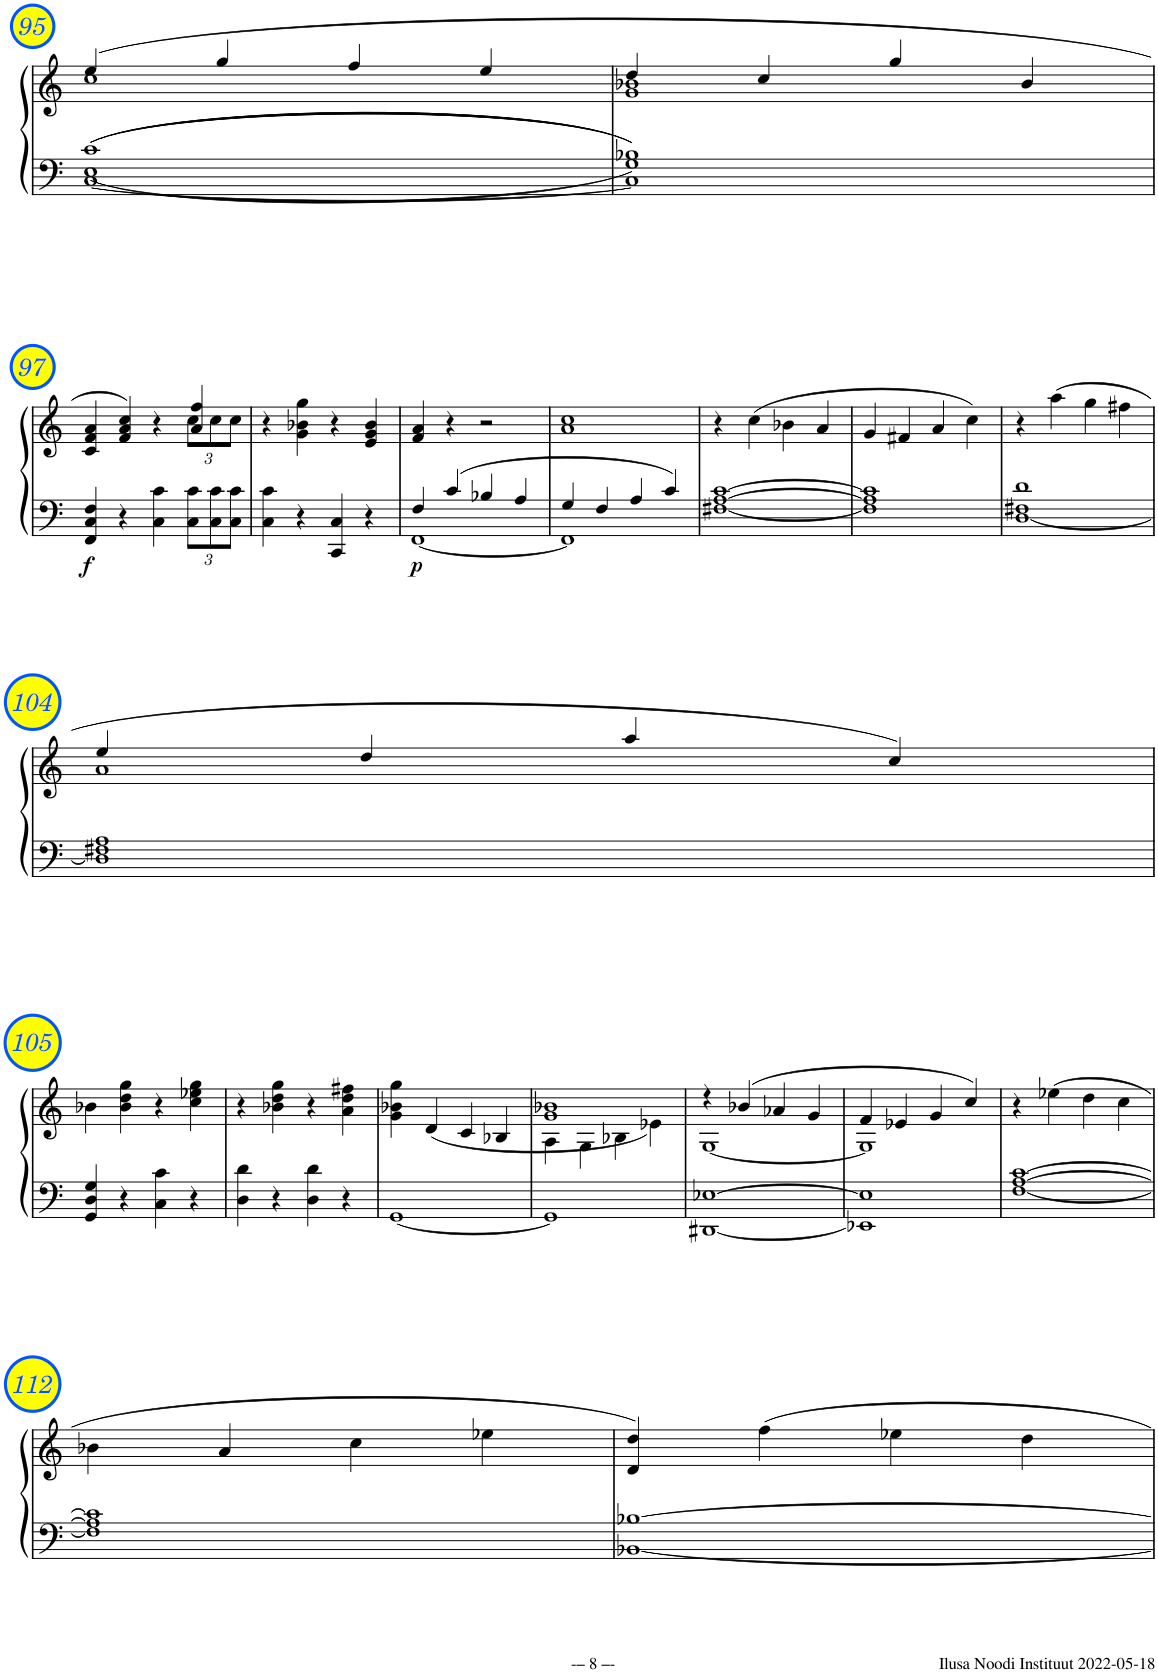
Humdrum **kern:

**kern	**kern	**dynam
*part1	*part1	*part1
*staff2	*staff1	*staff1/2
*I"Piano	*	*
*I'Pno	*	*
!!LO:PB:g=z
*clefF4	*clefG2	*
*k[]	*k[]	*
*M2/2	*M2/2	*
*met(c|)	*met(c|)	*
=95	=95	=95
*^	*^	*
*	*^	*	*	*
1c	1E	[<1C	(4ee/	1cc	.
.	.	.	4gg/	.	.
.	.	.	4ff/	.	.
.	.	.	4ee/	.	.
=96	=96	=96	=96	=96	=96
1B-X	1G	1C]	4dd/	1g 1b-X	.
.	.	.	4cc/	.	.
.	.	.	4gg/	.	.
.	.	.	4b-/	.	.
*v	*v	*v	*	*	*
!!LO:LB:g=z	!!
=97	=97	=97	=97
!	!	!	!LO:DY:b=2
4FF/ 4C/ 4F/	4c/ 4f/ 4a/	2.ryy	f
4r	4f/ 4a/ 4cc/)	.	.
4C\ 4c\	4r	.	.
*Xbrackettup	*	*Xbrackettup	*
12C\ 12c\L	4a/ 4ff/	12cc\L	.
12C\ 12c\	.	12cc\	.
12C\ 12c\J	.	12cc\J	.
*	*v	*v	*
=98	=98	=98
4C\ 4c\	4r	.
4r	4g\ 4b-X\ 4gg\	.
4CC/ 4C/	4r	.
4r	4e/ 4g/ 4b-/	.
=99	=99	=99
*^	*	*
!	!	!	!LO:DY:b=2
4F/	[1FF	4f/ 4a/	p
4c/	.	4r	.
4B-X/	.	2r	.
4A/	.	.	.
=100	=100	=100	=100
4G/	1FF]	1a 1cc	.
4F/	.	.	.
4A/	.	.	.
4c/	.	.	.
*v	*v	*	*
=101	=101	=101
[1F#X [1A [1c	4r	.
.	(4cc\	.
.	4b-X\	.
.	4a/	.
=102	=102	=102
1F#] 1A] 1c]	4g/	.
.	4f#X/	.
.	4a/	.
.	4cc\)	.
=103	=103	=103
[1D 1F#X 1d	4r	.
.	(4aa\	.
.	4gg\	.
.	4ff#X\	.
!!LO:LB:g=z
=104	=104	=104
*	*^	*
1D] 1F#X 1A	4ee/	1a	.
.	4dd/	.	.
.	4aa/	.	.
.	4cc/)	.	.
*	*v	*v	*
!!LO:LB:g=z
=105	=105	=105
4GG/ 4D/ 4G/	4b-X\	.
4r	4b-\ 4dd\ 4gg\	.
4C\ 4c\	4r	.
4r	4cc\ 4ee-X\ 4gg\	.
=106	=106	=106
4D\ 4d\	4r	.
4r	4b-X\ 4dd\ 4gg\	.
4D\ 4d\	4r	.
4r	4a\ 4dd\ 4ff#X\	.
=107	=107	=107
[1GG	4g\ 4b-X\ 4gg\	.
.	(<4d/	.
.	4c/	.
.	4B-X/	.
=108	=108	=108
*	*^	*
1GG]	1g 1b-X	4A\	.
.	.	4G\	.
.	.	4B-X\	.
.	.	4e-X\)	.
=109	=109	=109	=109
[1DD#X [1E-X	4r	[1G	.
.	(4b-X/	.	.
.	4a-X/	.	.
.	4g/	.	.
=110	=110	=110	=110
1EE-X] 1E-]	4f/	1G]	.
.	4e-X/	.	.
.	4g/	.	.
.	4cc/)	.	.
*	*v	*v	*
=111	=111	=111
[1F [1A [1c	4r	.
.	(4ee-X\	.
.	4dd\	.
.	4cc\	.
!!LO:LB:g=z
=112	=112	=112
1F] 1A] 1c]	4b-X\	.
.	4a/	.
.	4cc\	.
.	4ee-X\	.
=113	=113	=113
[1BB-X [1B-X	4d/ 4dd/)	.
.	4ff\	.
.	4ee-X\	.
.	4dd\	.
=	=	=
*-	*-	*-
